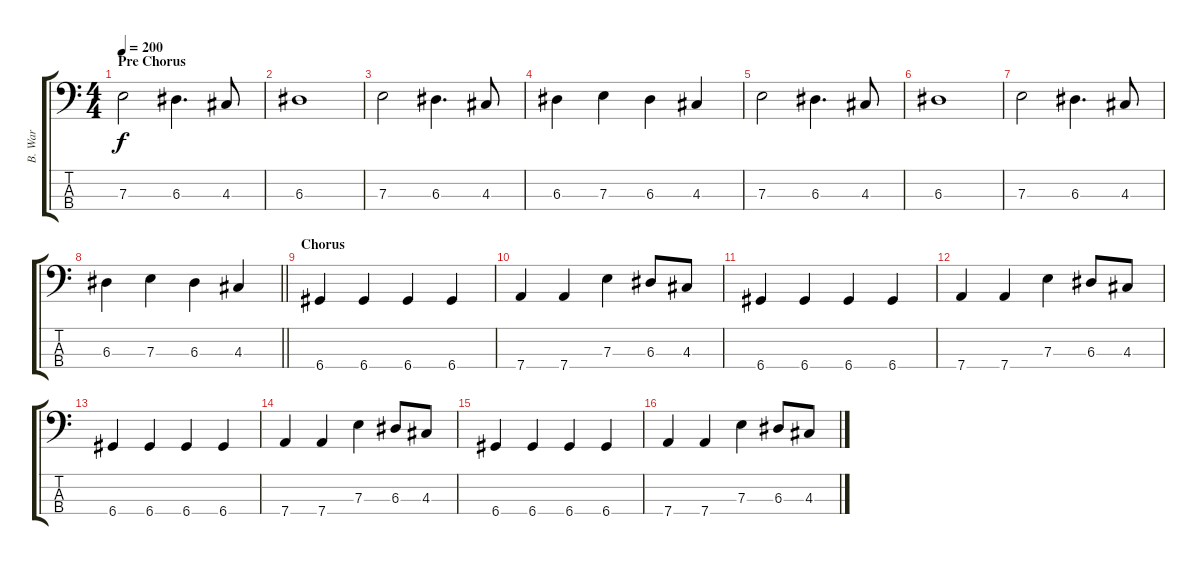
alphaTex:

\track ("B. War " "B. War ") {instrument electricbassfinger}
\staff {score tabs}
\tuning (G2 D2 A1 D1) {hide}
\ts (4 4)
\section ("" "Pre Chorus")
\tempo 200
\clef f4
\ks c
7.3.2{dy f} 6.3.4{d} 4.3.8 |
6.3.1 |
7.3.2 6.3.4{d} 4.3.8 |
6.3.4 7.3.4 6.3.4 4.3.4 |
7.3.2 6.3.4{d} 4.3.8 |
6.3.1 |
7.3.2 6.3.4{d} 4.3.8 |
\barLineRight lightlight
6.3.4 7.3.4 6.3.4 4.3.4 |
\section ("" "Chorus")
6.4.4 6.4.4 6.4.4 6.4.4 |
7.4.4 7.4.4 7.3.4 6.3.8 4.3.8 |
6.4.4 6.4.4 6.4.4 6.4.4 |
7.4.4 7.4.4 7.3.4 6.3.8 4.3.8 |
6.4.4 6.4.4 6.4.4 6.4.4 |
7.4.4 7.4.4 7.3.4 6.3.8 4.3.8 |
6.4.4 6.4.4 6.4.4 6.4.4 |
7.4.4 7.4.4 7.3.4 6.3.8 4.3.8
